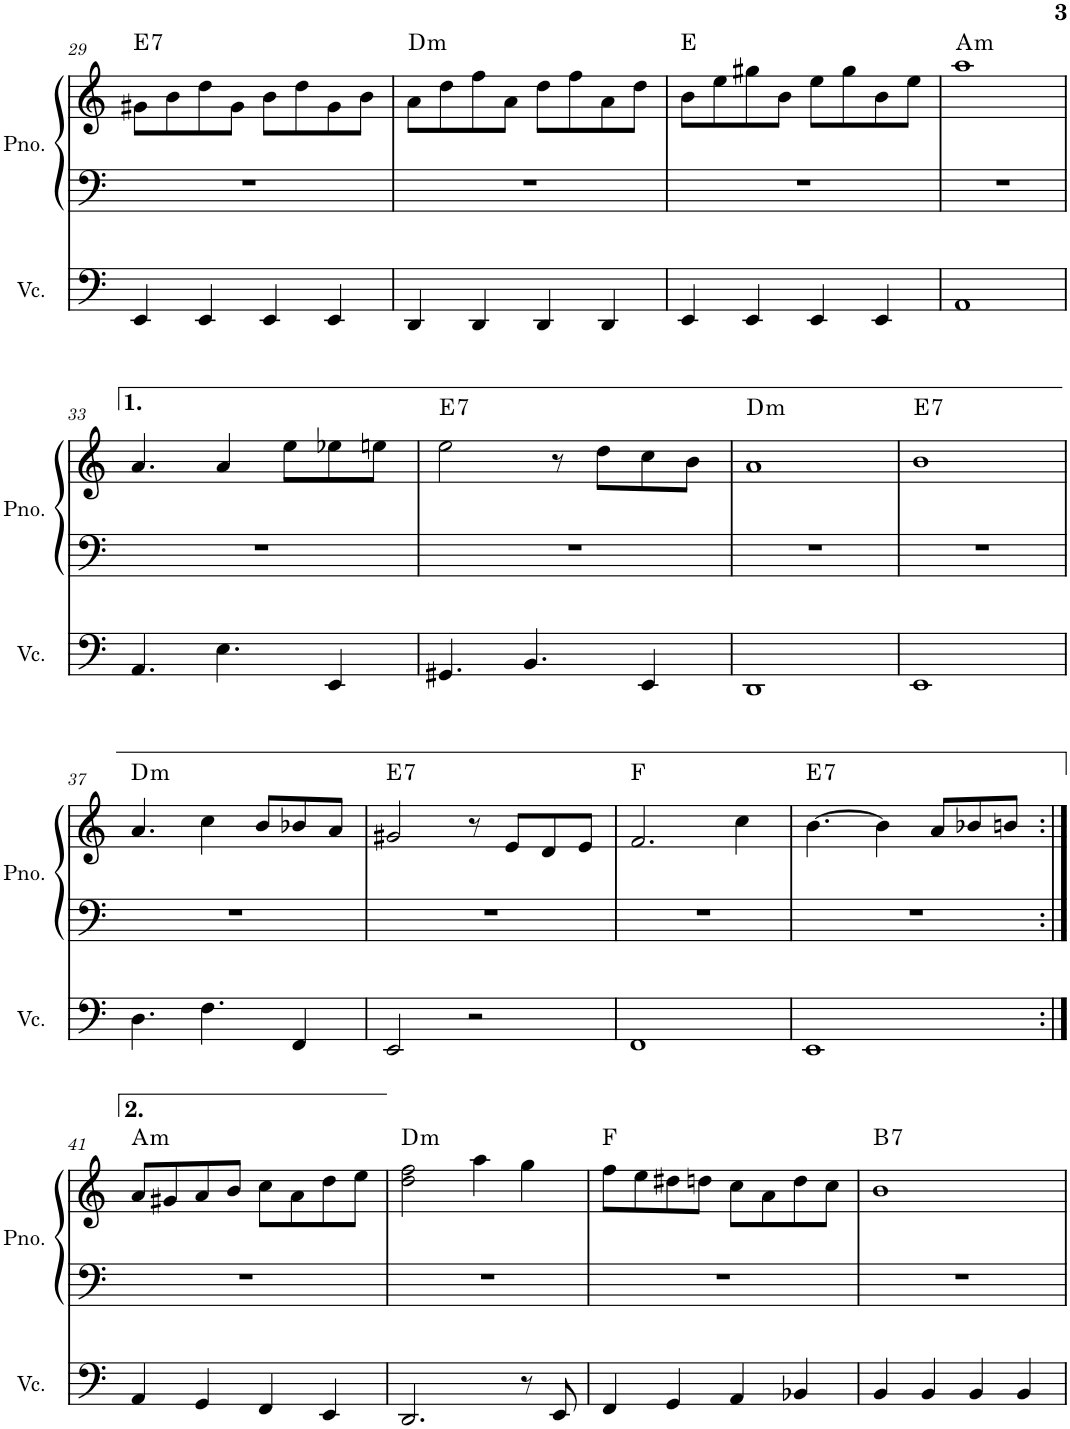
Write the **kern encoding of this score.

**kern	**kern	**kern	**harte
*part2	*part1	*part1	*part1
*staff3	*staff2	*staff1	*
*I"Violoncello	*I"Piano	*	*
*I'Vc.	*I'Pno.	*	*
!!LO:PB:g=z
*clefF4	*clefF4	*clefG2	*
*k[]	*k[]	*k[]	*
*M4/4	*M4/4	*M4/4	*
=29	=29	=29	=29
!	!	!	!LO:H:kt=7
4EE/	1r	8g#X\L	E:7
.	.	8b\	.
4EE/	.	8dd\	.
.	.	8g#\J	.
4EE/	.	8b\L	.
.	.	8dd\	.
4EE/	.	8g#\	.
.	.	8b\J	.
=30	=30	=30	=30
!	!	!	!LO:H:kt=m
4DD/	1r	8a\L	D:min
.	.	8dd\	.
4DD/	.	8ff\	.
.	.	8a\J	.
4DD/	.	8dd\L	.
.	.	8ff\	.
4DD/	.	8a\	.
.	.	8dd\J	.
=31	=31	=31	=31
4EE/	1r	8b\L	E:maj
.	.	8ee\	.
4EE/	.	8gg#X\	.
.	.	8b\J	.
4EE/	.	8ee\L	.
.	.	8gg#\	.
4EE/	.	8b\	.
.	.	8ee\J	.
=32	=32	=32	=32
!	!	!	!LO:H:kt=m
1AA	1r	1aa	A:min
!!LO:LB:g=z
=33	=33	=33	=33
4.AA/	1r	4.a/	.
4.E\	.	4a/	.
.	.	8ee\L	.
4EE/	.	8ee-X\	.
.	.	8een\J	.
=34	=34	=34	=34
!	!	!	!LO:H:kt=7
4.GG#X/	1r	2ee\	E:7
4.BB/	.	.	.
.	.	8r	.
.	.	8dd\L	.
4EE/	.	8cc\	.
.	.	8b\J	.
=35	=35	=35	=35
!	!	!	!LO:H:kt=m
1DD	1r	1a	D:min
=36	=36	=36	=36
!	!	!	!LO:H:kt=7
1EE	1r	1b	E:7
!!LO:LB:g=z
=37	=37	=37	=37
!	!	!	!LO:H:kt=m
4.D\	1r	4.a/	D:min
4.F\	.	4cc\	.
.	.	8b/L	.
4FF/	.	8b-X/	.
.	.	8a/J	.
=38	=38	=38	=38
!	!	!	!LO:H:kt=7
2EE/	1r	2g#X/	E:7
2r	.	8r	.
.	.	8e/L	.
.	.	8d/	.
.	.	8e/J	.
=39	=39	=39	=39
1FF	1r	2.f/	F:maj
.	.	4cc\	.
=40	=40	=40	=40
!	!	!	!LO:H:kt=7
1EE	1r	[4.b\	E:7
.	.	4b\]	.
.	.	8a/L	.
.	.	8b-X/	.
.	.	8bn/J	.
!!LO:LB:g=z
=41:|!	=41:|!	=41:|!	=41:|!
!	!	!	!LO:H:kt=m
4AA/	1r	8a/L	A:min
.	.	8g#X/	.
4GG/	.	8a/	.
.	.	8b/J	.
4FF/	.	8cc\L	.
.	.	8a\	.
4EE/	.	8dd\	.
.	.	8ee\J	.
=42	=42	=42	=42
!	!	!	!LO:H:kt=m
2.DD/	1r	2dd\ 2ff\	D:min
.	.	4aa\	.
8r	.	4gg\	.
8EE/	.	.	.
=43	=43	=43	=43
4FF/	1r	8ff\L	F:maj
.	.	8ee\	.
4GG/	.	8dd#X\	.
.	.	8ddn\J	.
4AA/	.	8cc\L	.
.	.	8a\	.
4BB-X/	.	8dd\	.
.	.	8cc\J	.
=44	=44	=44	=44
!	!	!	!LO:H:kt=7
4BB/	1r	1b	B:7
4BB/	.	.	.
4BB/	.	.	.
4BB/	.	.	.
=	=	=	=
*-	*-	*-	*-
